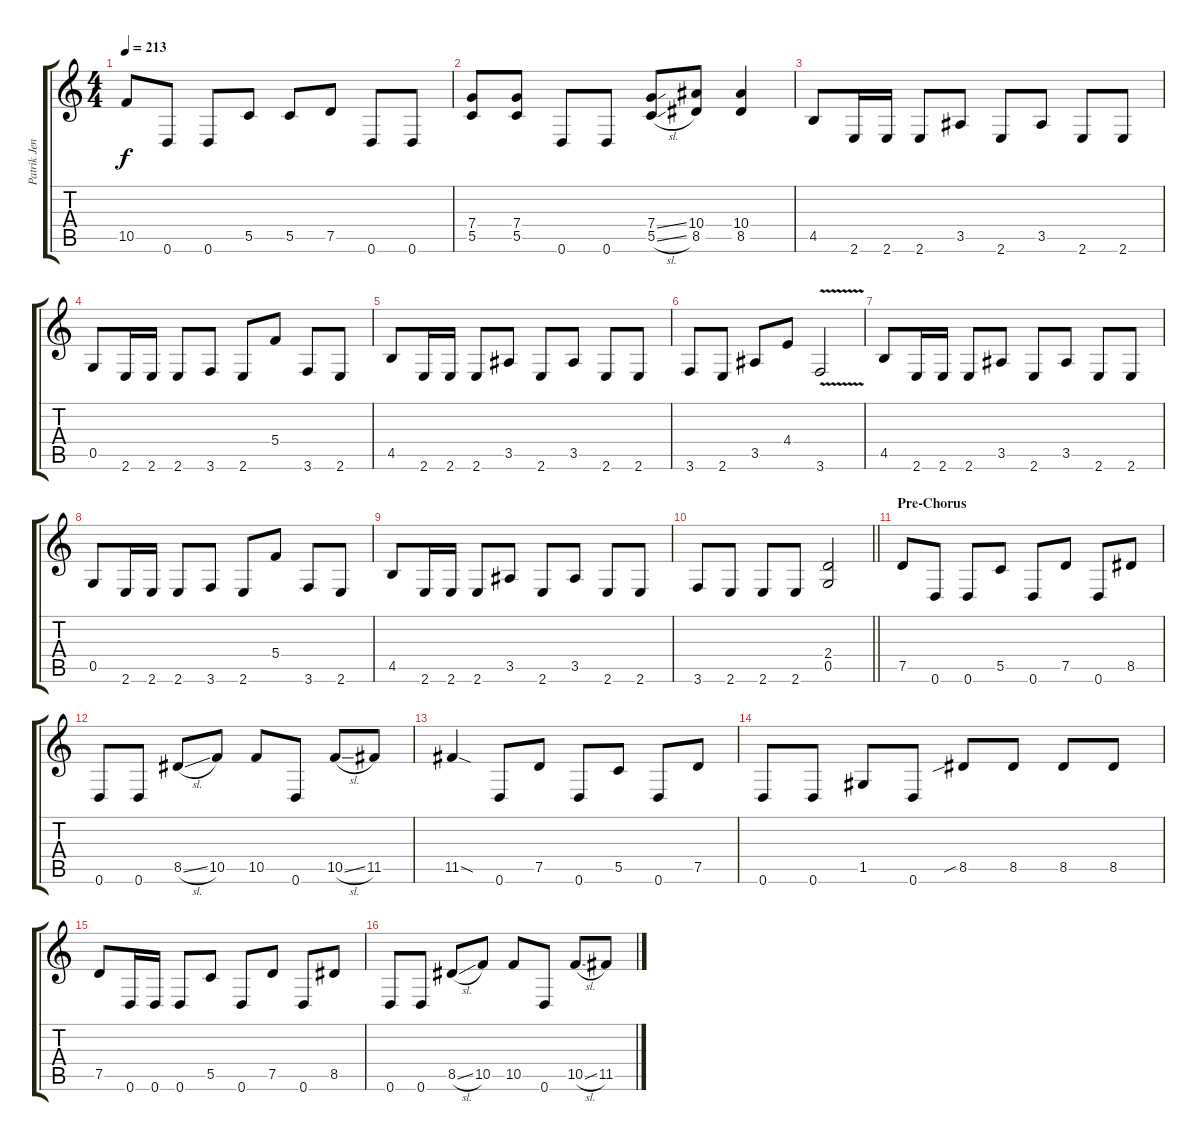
\track ("Patrik Jensen" "Patrik Jen") {instrument distortionguitar}
\staff {score tabs}
\tuning (D4 A3 F3 C3 G2 D2) {hide}
\ts (4 4)
\tempo 213
\clef g2
\ks c
10.5.8{dy f} 0.6.8 0.6.8 5.5.8 5.5.8 7.5.8 0.6.8 0.6.8 |
(7.4 5.5).8 (7.4 5.5).8 0.6.8 0.6.8 (7.4{ss} 5.5{sl}).8 (10.4 8.5).8 (10.4 8.5).4 |
4.5.8 2.6.16 2.6.16 2.6.8 3.5.8 2.6.8 3.5.8 2.6.8 2.6.8 |
0.5.8 2.6.16 2.6.16 2.6.8 3.6.8 2.6.8 5.4.8 3.6.8 2.6.8 |
4.5.8 2.6.16 2.6.16 2.6.8 3.5.8 2.6.8 3.5.8 2.6.8 2.6.8 |
3.6.8 2.6.8 3.5.8 4.4.8 3.6{v}.2 |
4.5.8 2.6.16 2.6.16 2.6.8 3.5.8 2.6.8 3.5.8 2.6.8 2.6.8 |
0.5.8 2.6.16 2.6.16 2.6.8 3.6.8 2.6.8 5.4.8 3.6.8 2.6.8 |
4.5.8 2.6.16 2.6.16 2.6.8 3.5.8 2.6.8 3.5.8 2.6.8 2.6.8 |
\barLineRight lightlight
3.6.8 2.6.8 2.6.8 2.6.8 (2.4 0.5).2 |
\section ("" "Pre-Chorus")
7.5.8 0.6.8 0.6.8 5.5.8 0.6.8 7.5.8 0.6.8 8.5.8 |
0.6.8 0.6.8 8.5{sl}.8 10.5.8 10.5.8 0.6.8 10.5{sl}.8 11.5.8 |
11.5{sod}.4 0.6.8 7.5.8 0.6.8 5.5.8 0.6.8 7.5.8 |
0.6.8 0.6.8 1.5.8 0.6.8 8.5{sib}.8 8.5.8 8.5.8 8.5.8 |
7.5.8 0.6.16 0.6.16 0.6.8 5.5.8 0.6.8 7.5.8 0.6.8 8.5.8 |
0.6.8 0.6.8 8.5{sl}.8 10.5.8 10.5.8 0.6.8 10.5{sl}.8 11.5.8
